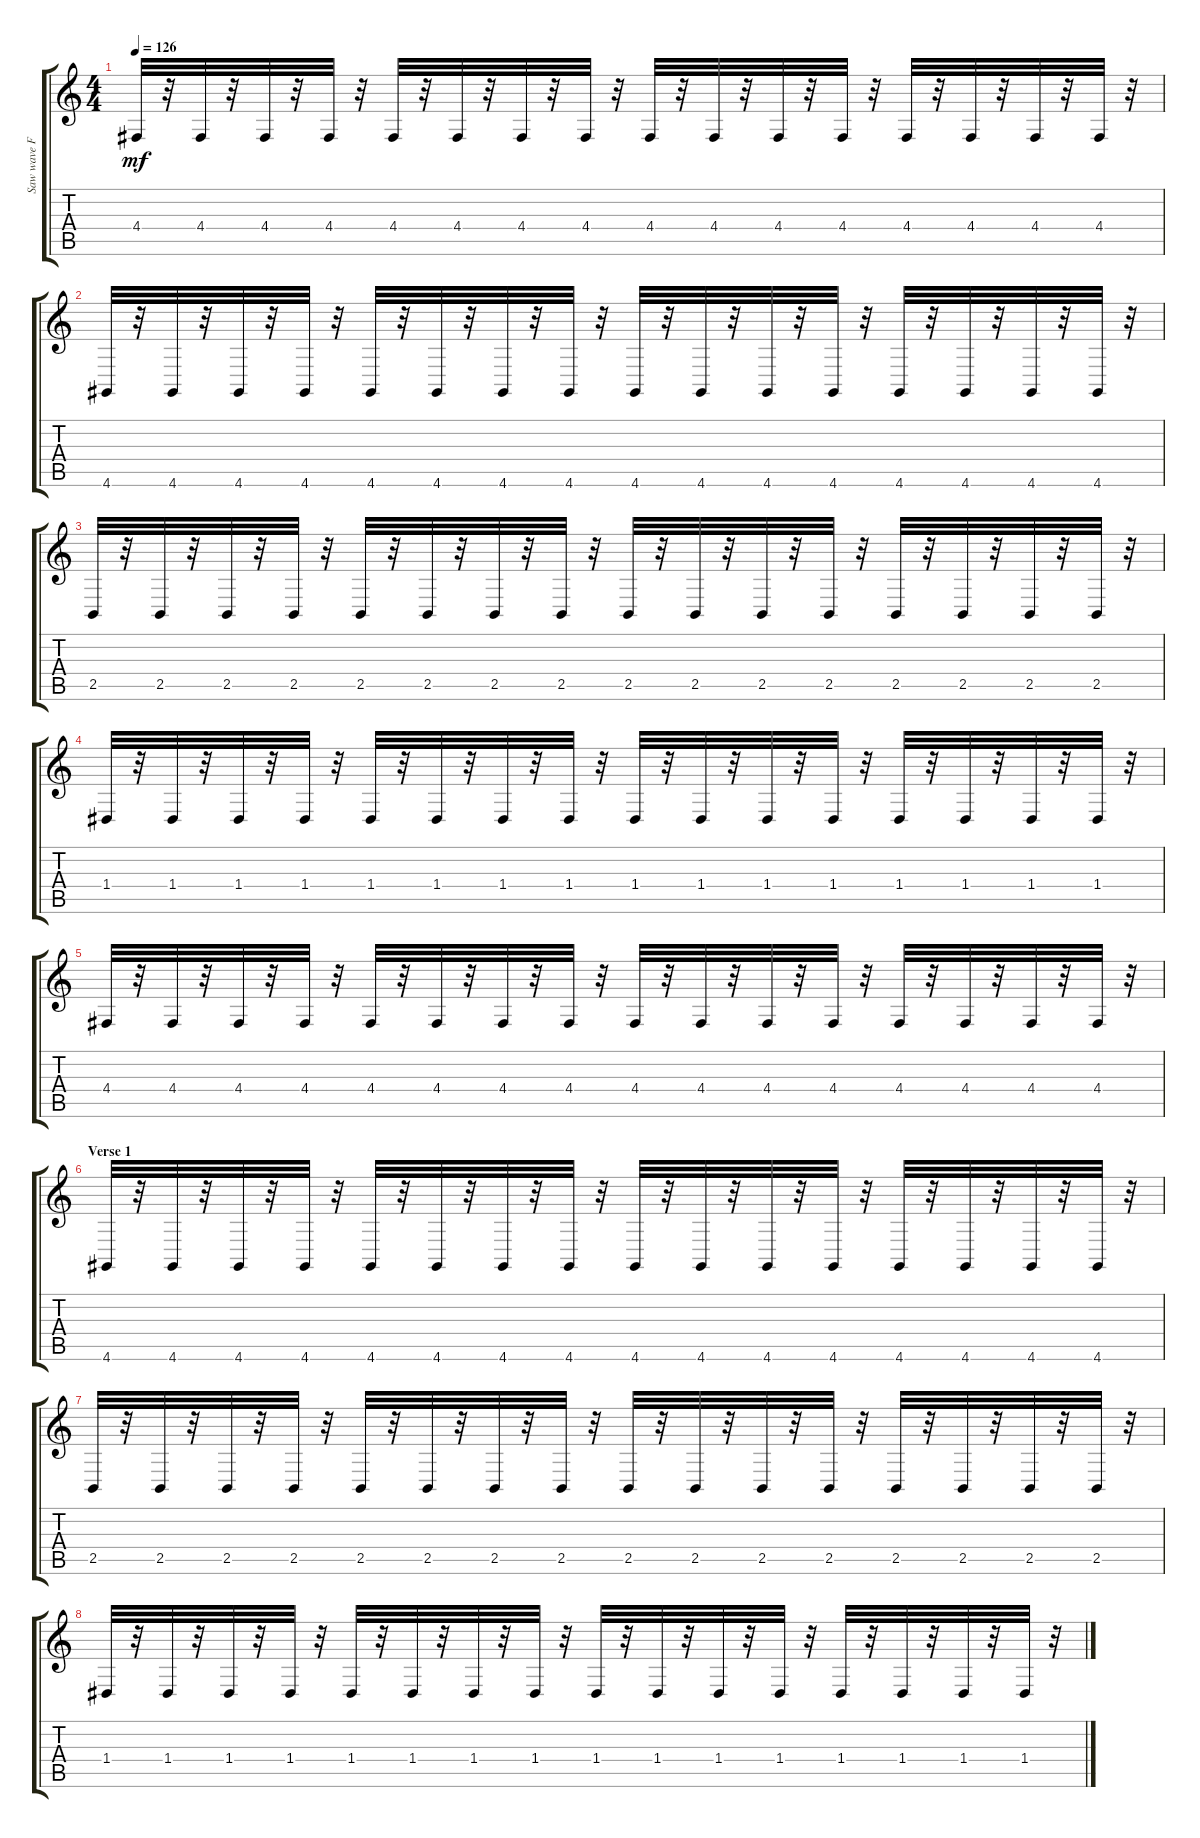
\track ("Saw wave FX" "Saw wave F") {instrument lead2sawtooth}
\staff {score tabs}
\tuning (E4 B3 G3 D3 A2 E2) {hide}
\ts (4 4)
\tempo 126
\clef g2
\ks c
4.4.32{dy mf} r.32 4.4.32 r.32 4.4.32 r.32 4.4.32 r.32 4.4.32 r.32 4.4.32 r.32 4.4.32 r.32 4.4.32 r.32 4.4.32 r.32 4.4.32 r.32 4.4.32 r.32 4.4.32 r.32 4.4.32 r.32 4.4.32 r.32 4.4.32 r.32 4.4.32 r.32 |
4.6.32 r.32 4.6.32 r.32 4.6.32 r.32 4.6.32 r.32 4.6.32 r.32 4.6.32 r.32 4.6.32 r.32 4.6.32 r.32 4.6.32 r.32 4.6.32 r.32 4.6.32 r.32 4.6.32 r.32 4.6.32 r.32 4.6.32 r.32 4.6.32 r.32 4.6.32 r.32 |
2.5.32 r.32 2.5.32 r.32 2.5.32 r.32 2.5.32 r.32 2.5.32 r.32 2.5.32 r.32 2.5.32 r.32 2.5.32 r.32 2.5.32 r.32 2.5.32 r.32 2.5.32 r.32 2.5.32 r.32 2.5.32 r.32 2.5.32 r.32 2.5.32 r.32 2.5.32 r.32 |
1.4.32 r.32 1.4.32 r.32 1.4.32 r.32 1.4.32 r.32 1.4.32 r.32 1.4.32 r.32 1.4.32 r.32 1.4.32 r.32 1.4.32 r.32 1.4.32 r.32 1.4.32 r.32 1.4.32 r.32 1.4.32 r.32 1.4.32 r.32 1.4.32 r.32 1.4.32 r.32 |
4.4.32 r.32 4.4.32 r.32 4.4.32 r.32 4.4.32 r.32 4.4.32 r.32 4.4.32 r.32 4.4.32 r.32 4.4.32 r.32 4.4.32 r.32 4.4.32 r.32 4.4.32 r.32 4.4.32 r.32 4.4.32 r.32 4.4.32 r.32 4.4.32 r.32 4.4.32 r.32 |
\section ("" "Verse 1")
4.6.32 r.32 4.6.32 r.32 4.6.32 r.32 4.6.32 r.32 4.6.32 r.32 4.6.32 r.32 4.6.32 r.32 4.6.32 r.32 4.6.32 r.32 4.6.32 r.32 4.6.32 r.32 4.6.32 r.32 4.6.32 r.32 4.6.32 r.32 4.6.32 r.32 4.6.32 r.32 |
2.5.32 r.32 2.5.32 r.32 2.5.32 r.32 2.5.32 r.32 2.5.32 r.32 2.5.32 r.32 2.5.32 r.32 2.5.32 r.32 2.5.32 r.32 2.5.32 r.32 2.5.32 r.32 2.5.32 r.32 2.5.32 r.32 2.5.32 r.32 2.5.32 r.32 2.5.32 r.32 |
1.4.32 r.32 1.4.32 r.32 1.4.32 r.32 1.4.32 r.32 1.4.32 r.32 1.4.32 r.32 1.4.32 r.32 1.4.32 r.32 1.4.32 r.32 1.4.32 r.32 1.4.32 r.32 1.4.32 r.32 1.4.32 r.32 1.4.32 r.32 1.4.32 r.32 1.4.32 r.32
